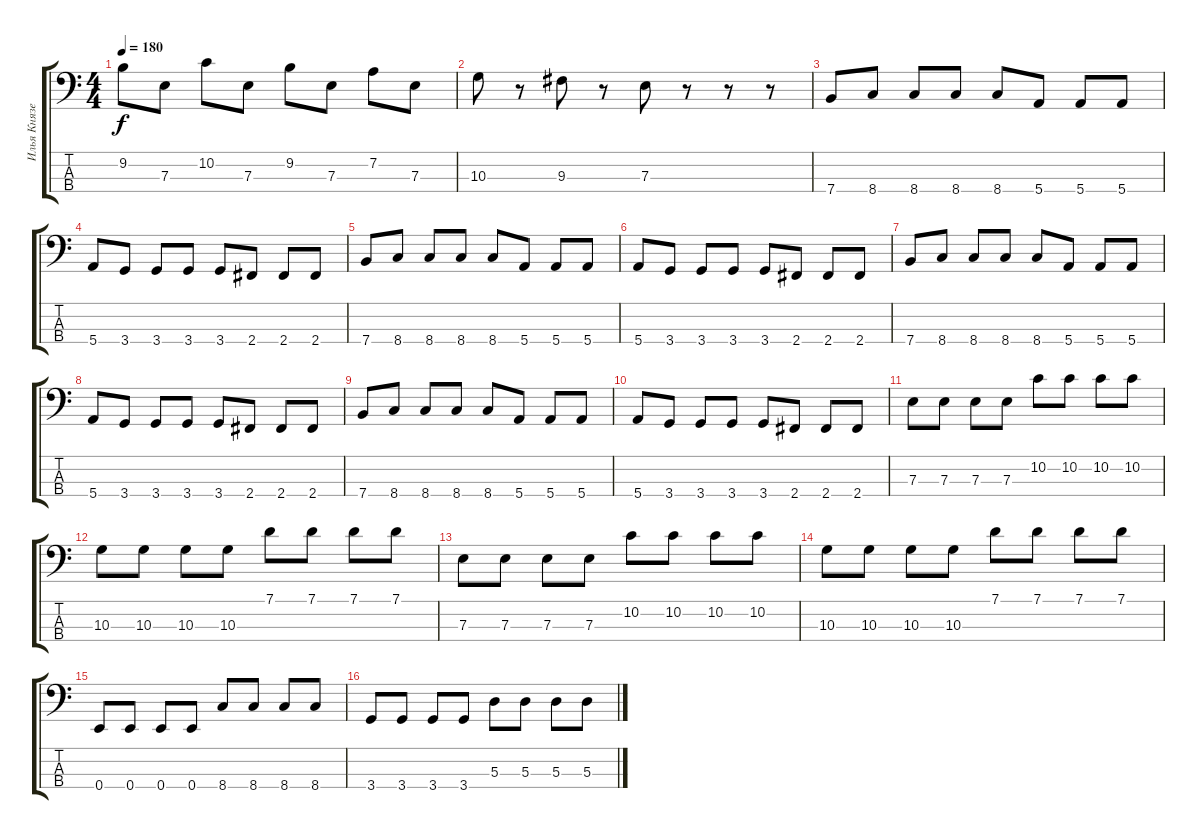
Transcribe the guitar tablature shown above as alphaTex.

\track ("Илья Князев" "Илья Князе") {instrument electricbasspick}
\staff {score tabs}
\tuning (G2 D2 A1 E1) {hide}
\ts (4 4)
\tempo 180
\clef f4
\ks c
9.2.8{dy f} 7.3.8 10.2.8 7.3.8 9.2.8 7.3.8 7.2.8 7.3.8 |
10.3.8 r.8 9.3.8 r.8 7.3.8 r.8 r.8 r.8 |
7.4.8 8.4.8 8.4.8 8.4.8 8.4.8 5.4.8 5.4.8 5.4.8 |
5.4.8 3.4.8 3.4.8 3.4.8 3.4.8 2.4.8 2.4.8 2.4.8 |
7.4.8 8.4.8 8.4.8 8.4.8 8.4.8 5.4.8 5.4.8 5.4.8 |
5.4.8 3.4.8 3.4.8 3.4.8 3.4.8 2.4.8 2.4.8 2.4.8 |
7.4.8 8.4.8 8.4.8 8.4.8 8.4.8 5.4.8 5.4.8 5.4.8 |
5.4.8 3.4.8 3.4.8 3.4.8 3.4.8 2.4.8 2.4.8 2.4.8 |
7.4.8 8.4.8 8.4.8 8.4.8 8.4.8 5.4.8 5.4.8 5.4.8 |
5.4.8 3.4.8 3.4.8 3.4.8 3.4.8 2.4.8 2.4.8 2.4.8 |
7.3.8 7.3.8 7.3.8 7.3.8 10.2.8 10.2.8 10.2.8 10.2.8 |
10.3.8 10.3.8 10.3.8 10.3.8 7.1.8 7.1.8 7.1.8 7.1.8 |
7.3.8 7.3.8 7.3.8 7.3.8 10.2.8 10.2.8 10.2.8 10.2.8 |
10.3.8 10.3.8 10.3.8 10.3.8 7.1.8 7.1.8 7.1.8 7.1.8 |
0.4.8 0.4.8 0.4.8 0.4.8 8.4.8 8.4.8 8.4.8 8.4.8 |
3.4.8 3.4.8 3.4.8 3.4.8 5.3.8 5.3.8 5.3.8 5.3.8
